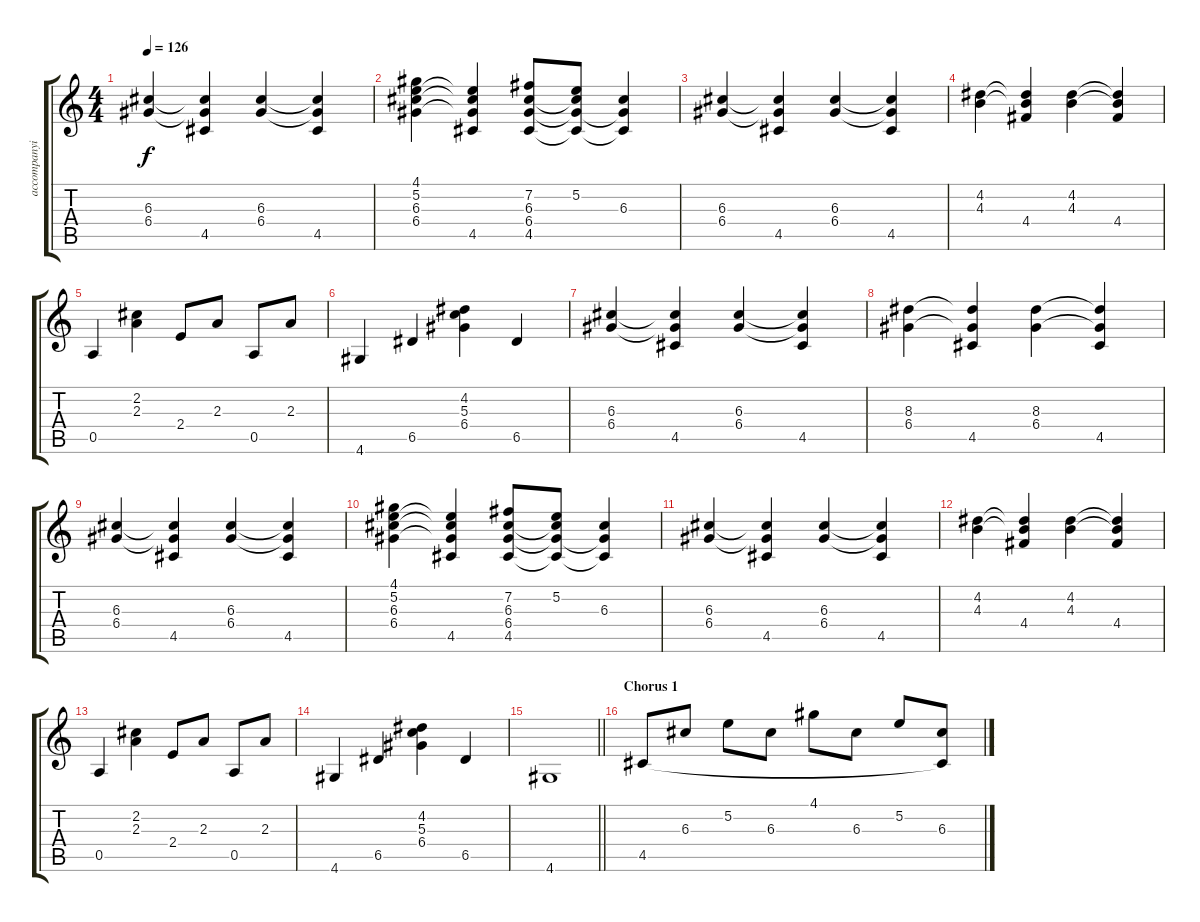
\track ("accompanying Guitar I" "accompanyi") {instrument electricguitarjazz}
\staff {score tabs}
\tuning (E4 B3 G3 D3 A2 E2) {hide}
\ts (4 4)
\tempo 126
\clef g2
\ks c
(6.3 6.4).4{dy f} (6.3{t} 6.4{t} 4.5).4 (6.3 6.4).4 (6.3{t} 6.4{t} 4.5).4 |
(4.1 5.2 6.3 6.4).4 (5.2{t} 6.3{t} 6.4{t} 4.5).4 (7.2 6.3 6.4 4.5).8 (5.2 6.3{t} 6.4{t} 4.5{t}).8 (6.3 6.4{t} 4.5{t}).4 |
(6.3 6.4).4 (6.3{t} 6.4{t} 4.5).4 (6.3 6.4).4 (6.3{t} 6.4{t} 4.5).4 |
(4.2 4.3).4 (4.2{t} 4.3{t} 4.4).4 (4.2 4.3).4 (4.2{t} 4.3{t} 4.4).4 |
0.5.4 (2.2 2.3).4 2.4.8 2.3.8 0.5.8 2.3.8 |
4.6.4 6.5.4 (4.2 5.3 6.4).4 6.5.4 |
(6.3 6.4).4 (6.3{t} 6.4{t} 4.5).4 (6.3 6.4).4 (6.3{t} 6.4{t} 4.5).4 |
(8.3 6.4).4 (8.3{t} 6.4{t} 4.5).4 (8.3 6.4).4 (8.3{t} 6.4{t} 4.5).4 |
(6.3 6.4).4 (6.3{t} 6.4{t} 4.5).4 (6.3 6.4).4 (6.3{t} 6.4{t} 4.5).4 |
(4.1 5.2 6.3 6.4).4 (5.2{t} 6.3{t} 6.4{t} 4.5).4 (7.2 6.3 6.4 4.5).8 (5.2 6.3{t} 6.4{t} 4.5{t}).8 (6.3 6.4{t} 4.5{t}).4 |
(6.3 6.4).4 (6.3{t} 6.4{t} 4.5).4 (6.3 6.4).4 (6.3{t} 6.4{t} 4.5).4 |
(4.2 4.3).4 (4.2{t} 4.3{t} 4.4).4 (4.2 4.3).4 (4.2{t} 4.3{t} 4.4).4 |
0.5.4 (2.2 2.3).4 2.4.8 2.3.8 0.5.8 2.3.8 |
4.6.4 6.5.4 (4.2 5.3 6.4).4 6.5.4 |
\barLineRight lightlight
4.6.1 |
\section ("" "Chorus 1")
4.5.8 6.3.8 5.2.8 6.3.8 4.1.8 6.3.8 5.2.8 (6.3 4.5{t}).8
